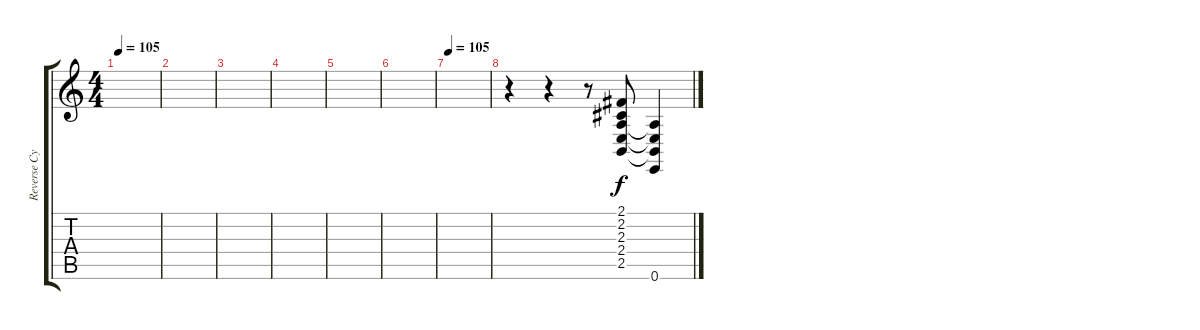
\track ("Reverse Cymbal Effect" "Reverse Cy") {instrument reversecymbal}
\staff {score tabs}
\tuning (E4 B3 G3 D3 A2 E2) {hide}
\ts (4 4)
\tempo 105
\clef g2
\ks c
|
|
|
|
|
|
\tempo 105
|
r.4 r.4 r.8 (2.1 2.2 2.3 2.4 2.5).8 (2.3{t} 2.4{t} 2.5{t} 0.6).4{dy f}
